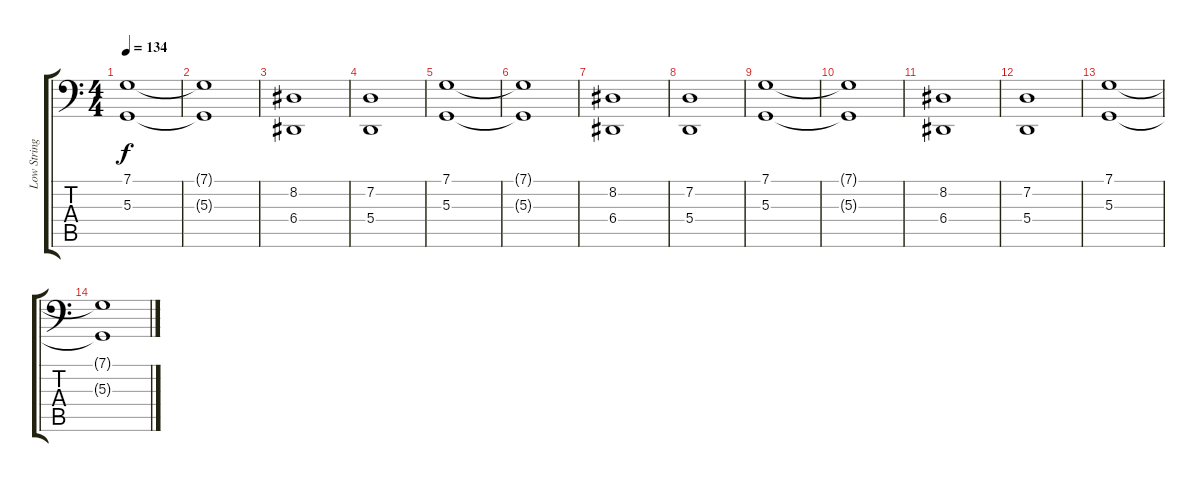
\track ("Low Strings" "Low String") {instrument stringensemble1}
\staff {score tabs}
\tuning (C3 G2 D2 A1 E1 B0) {hide}
\ts (4 4)
\tempo 134
\clef f4
\ks c
(7.1 5.3).1{dy f} |
(7.1{t} 5.3{t}).1 |
(8.2 6.4).1 |
(7.2 5.4).1 |
(7.1 5.3).1 |
(7.1{t} 5.3{t}).1 |
(8.2 6.4).1 |
(7.2 5.4).1 |
(7.1 5.3).1 |
(7.1{t} 5.3{t}).1 |
(8.2 6.4).1 |
(7.2 5.4).1 |
(7.1 5.3).1{volume 0} |
(7.1{t} 5.3{t}).1
